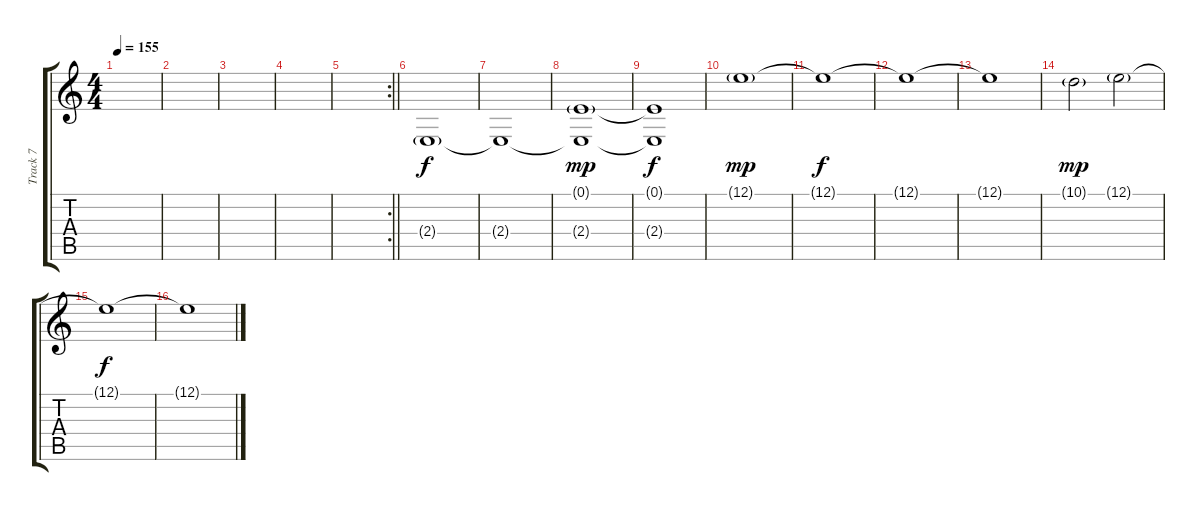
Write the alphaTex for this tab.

\track ("Track 7" "Track 7") {instrument stringensemble1}
\staff {score tabs}
\tuning (E4 B3 G3 D3 A2 E2) {hide}
\ts (4 4)
\tempo 155
\clef g2
\ks c
|
|
|
|
\rc 2
\barLineRight lightlight
|
\section ("" "")
2.4{g}.1 |
2.4{t}.1{dy f} |
(0.1{g} 2.4{t}).1{dy mp} |
(0.1{t} 2.4{t}).1{dy f} |
12.1{g}.1{dy mp} |
12.1{t}.1{dy f} |
12.1{t}.1 |
12.1{t}.1 |
10.1{g}.2{dy mp} 12.1{g}.2 |
12.1{t}.1{dy f} |
12.1{t}.1
